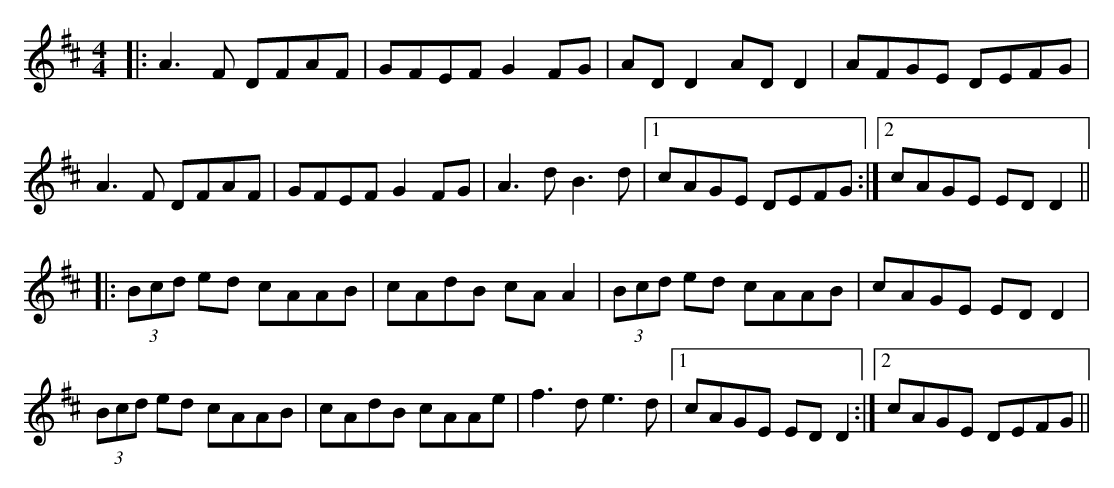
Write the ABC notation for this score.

X:1
M:4/4
K:D
|:A3F DFAF|GFEF G2FG|AD D2 AD D2|AFGE DEFG|
A3F DFAF|GFEF G2FG|A3d B3d|1 cAGE DEFG:|2 cAGE EDD2||
|:(3Bcd ed cAAB|cAdB cA A2|(3Bcd ed cAAB|cAGE EDD2|
(3Bcd ed cAAB|cAdB cAAe|f3d e3d|1 cAGE EDD2:|2 cAGE DEFG||
